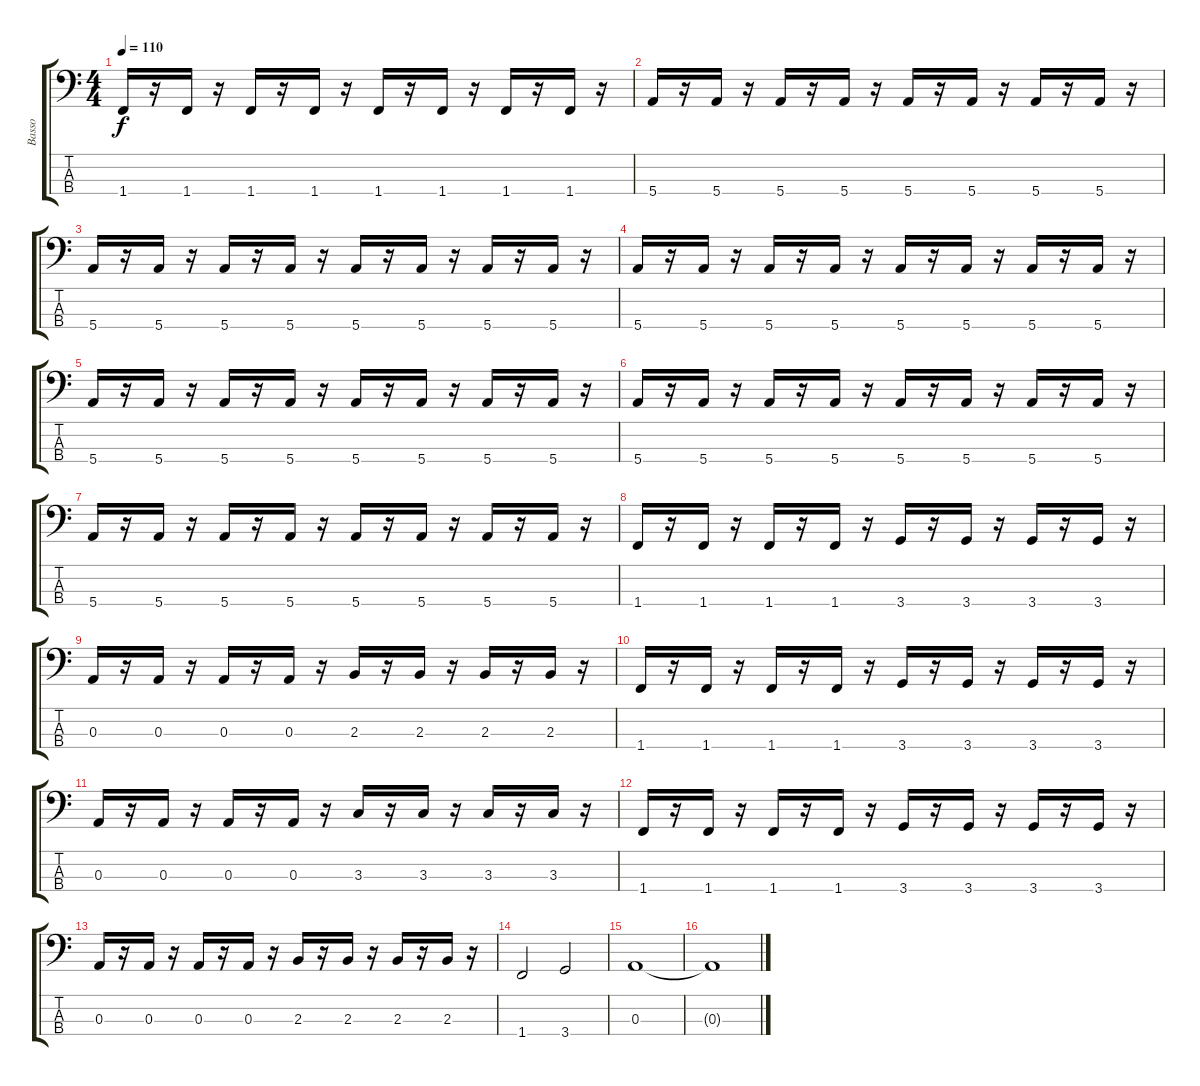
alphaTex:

\track ("Basso" "Basso") {instrument electricbassfinger}
\staff {score tabs}
\tuning (G2 D2 A1 E1) {hide}
\ts (4 4)
\tempo 110
\clef f4
\ks c
1.4.16{dy f} r.16 1.4.16 r.16 1.4.16 r.16 1.4.16 r.16 1.4.16 r.16 1.4.16 r.16 1.4.16 r.16 1.4.16 r.16 |
5.4.16 r.16 5.4.16 r.16 5.4.16 r.16 5.4.16 r.16 5.4.16 r.16 5.4.16 r.16 5.4.16 r.16 5.4.16 r.16 |
5.4.16 r.16 5.4.16 r.16 5.4.16 r.16 5.4.16 r.16 5.4.16 r.16 5.4.16 r.16 5.4.16 r.16 5.4.16 r.16 |
5.4.16 r.16 5.4.16 r.16 5.4.16 r.16 5.4.16 r.16 5.4.16 r.16 5.4.16 r.16 5.4.16 r.16 5.4.16 r.16 |
5.4.16 r.16 5.4.16 r.16 5.4.16 r.16 5.4.16 r.16 5.4.16 r.16 5.4.16 r.16 5.4.16 r.16 5.4.16 r.16 |
5.4.16 r.16 5.4.16 r.16 5.4.16 r.16 5.4.16 r.16 5.4.16 r.16 5.4.16 r.16 5.4.16 r.16 5.4.16 r.16 |
5.4.16 r.16 5.4.16 r.16 5.4.16 r.16 5.4.16 r.16 5.4.16 r.16 5.4.16 r.16 5.4.16 r.16 5.4.16 r.16 |
1.4.16 r.16 1.4.16 r.16 1.4.16 r.16 1.4.16 r.16 3.4.16 r.16 3.4.16 r.16 3.4.16 r.16 3.4.16 r.16 |
0.3.16 r.16 0.3.16 r.16 0.3.16 r.16 0.3.16 r.16 2.3.16 r.16 2.3.16 r.16 2.3.16 r.16 2.3.16 r.16 |
1.4.16 r.16 1.4.16 r.16 1.4.16 r.16 1.4.16 r.16 3.4.16 r.16 3.4.16 r.16 3.4.16 r.16 3.4.16 r.16 |
0.3.16 r.16 0.3.16 r.16 0.3.16 r.16 0.3.16 r.16 3.3.16 r.16 3.3.16 r.16 3.3.16 r.16 3.3.16 r.16 |
1.4.16 r.16 1.4.16 r.16 1.4.16 r.16 1.4.16 r.16 3.4.16 r.16 3.4.16 r.16 3.4.16 r.16 3.4.16 r.16 |
0.3.16 r.16 0.3.16 r.16 0.3.16 r.16 0.3.16 r.16 2.3.16 r.16 2.3.16 r.16 2.3.16 r.16 2.3.16 r.16 |
1.4.2 3.4.2 |
0.3.1 |
0.3{t}.1
